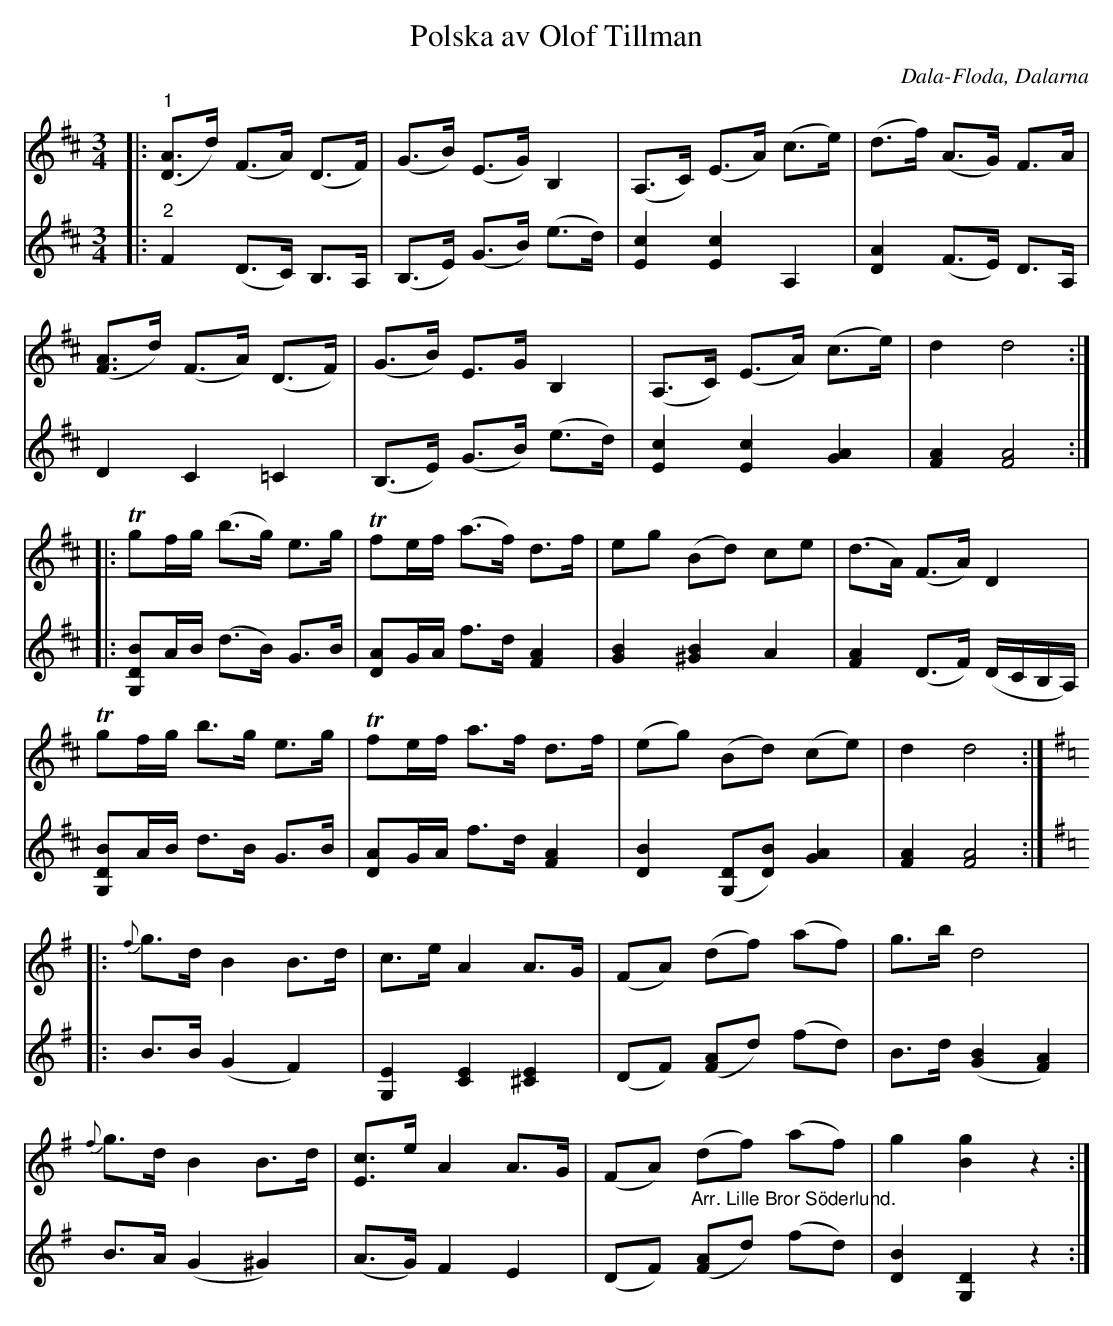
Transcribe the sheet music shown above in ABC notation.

X:1
T:Polska av Olof Tillman
O:Dala-Floda, Dalarna
L:1/8
M:3/4
K:D
V:1
|:"^1" ([DA]>d) (F>A) (D>F) | (G>B) (E>G) B,2 | (A,>C) (E>A) (c>e) | (d>f) (A>G) F>A |
([FA]>d) (F>A) (D>F) | (G>B) E>G B,2 | (A,>C) (E>A) (c>e) | d2 d4 ::
T gf/g/ (b>g) e>g | T fe/f/ (a>f) d>f | eg (Bd) ce |(d>A) (F>A) D2 |
T gf/g/ b>g e>g |T fe/f/ a>f d>f | (eg) (Bd) (ce) | d2 d4 ::
[K:G]{f} g>d B2 B>d | c>e A2 A>G | (FA) (df) (af) | g>b d4 |
{f} g>d B2 B>d | [Ec]>e A2 A>G | (FA) (df) (af) | g2 [Bg]2 z2 :|
V:2
|:"^2" F2 (D>C) B,>A, | (B,>E) (G>B) (e>d) | [Ec]2 [Ec]2 A,2 | [DA]2 (F>E) D>A, |
D2 C2 =C2 | (B,>E) (G>B) (e>d) | [Ec]2 [Ec]2 [GA]2 | [FA]2 [FA]4 ::
[G,DB]A/B/ (d>B) G>B | [DA]G/A/ f>d [FA]2 | [GB]2 [^GB]2 A2 | [FA]2 (D>F) (D/C/B,/A,/) |
[G,DB]A/B/ d>B G>B | [DA]G/A/ f>d [FA]2 | [DB]2 ([G,D][DB]) [GA]2 | [FA]2 [FA]4 ::
[K:G] B>B (G2 F2) | [G,E]2 [CE]2 [^CE]2 | (DF) ([FA]d) (fd) | B>d ([GB]2 [FA]2) |
B>A (G2 ^G2) | (A>G) F2 E2 | (DF)"^Arr. Lille Bror Söderlund." ([FA]d) (fd) | [DB]2 [G,D]2 z2 :|
